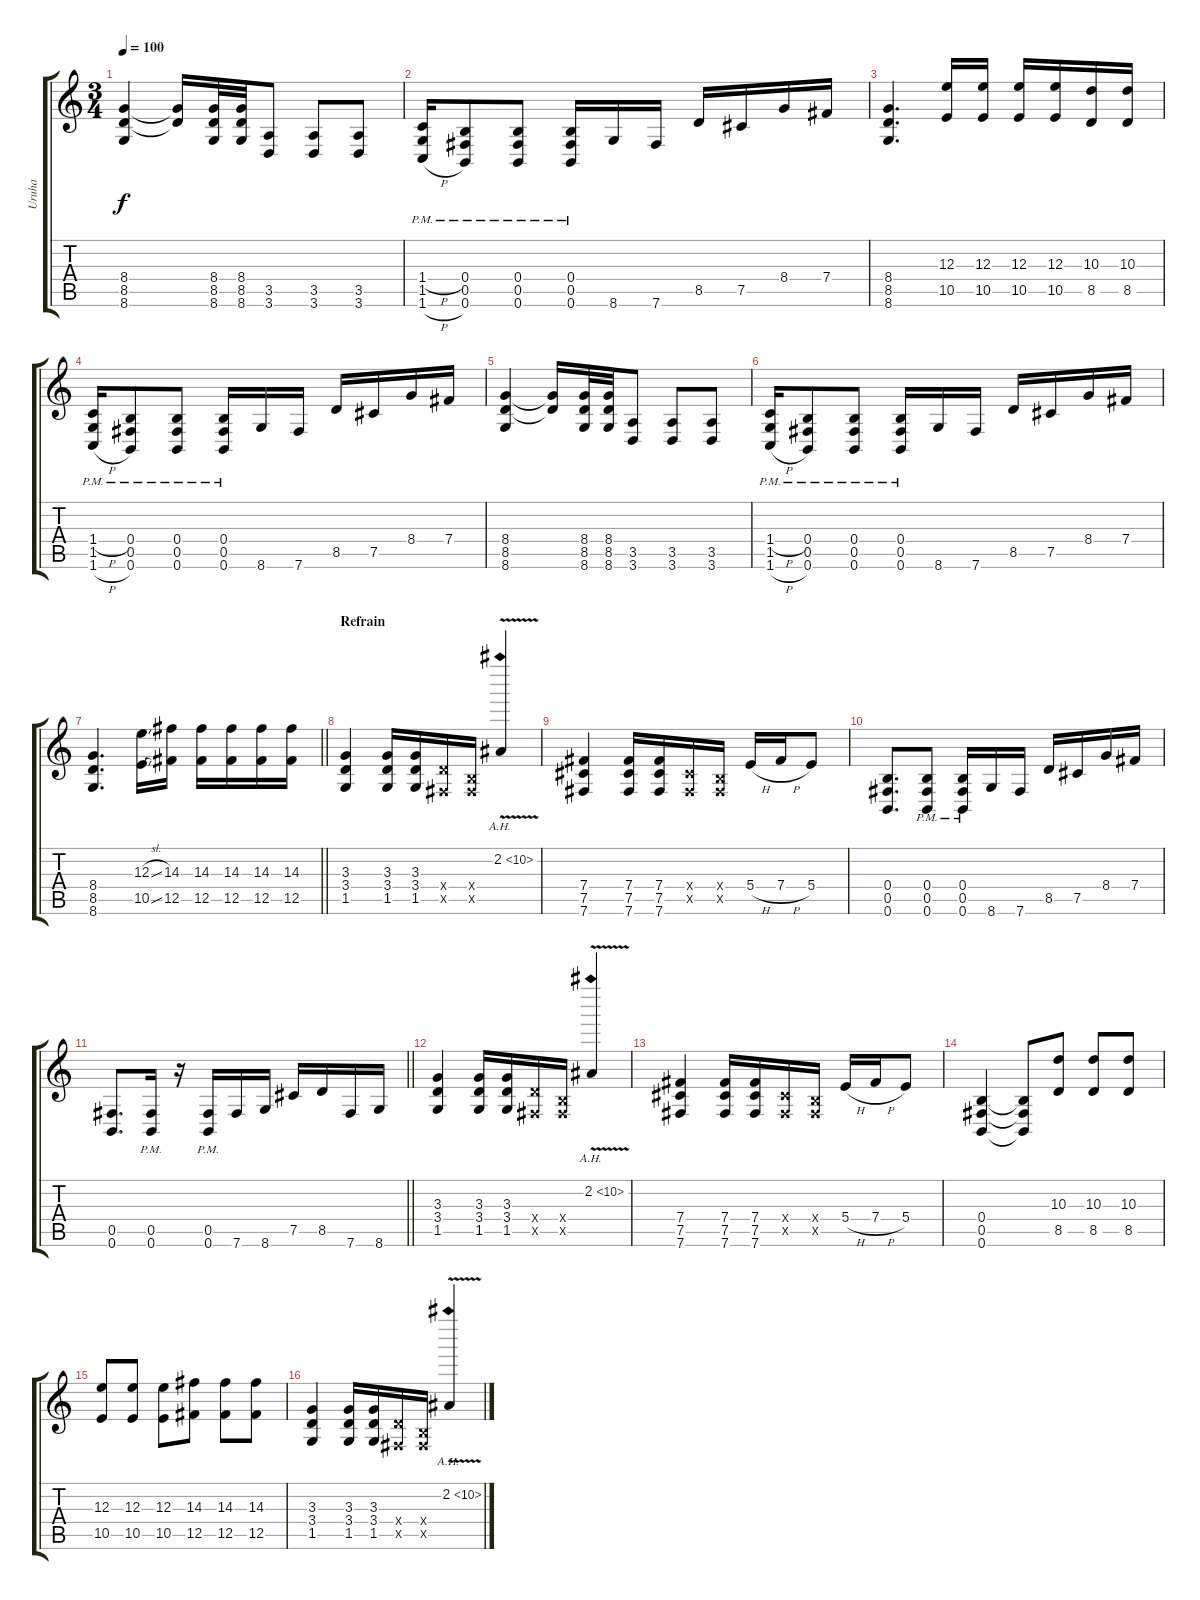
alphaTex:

\track ("Uruha" "Uruha") {instrument distortionguitar}
\staff {score tabs}
\tuning (Db4 Ab3 E3 B2 Gb2 B1) {hide}
\ts (3 4)
\tempo 100
\clef g2
\ks c
(8.4 8.5 8.6).4{dy f} (8.4{t} 8.5{t}).16 (8.4 8.5 8.6).32 (8.4 8.5 8.6).32 (3.5 3.6).8 (3.5 3.6).8 (3.5 3.6).8 |
(1.4{h pm} 1.5{pm} 1.6{h pm}).16{instrument distortionguitar} (0.4{pm} 0.5{pm} 0.6{pm}).8 (0.4{pm} 0.5{pm} 0.6{pm}).8 (0.4{pm} 0.5{pm} 0.6{pm}).16 8.6.16 7.6.16 8.5.16 7.5.16 8.4.16 7.4.16 |
(8.4 8.5 8.6).4{d} (12.3 10.5).16 (12.3 10.5).16 (12.3 10.5).16 (12.3 10.5).16 (10.3 8.5).16 (10.3 8.5).16 |
(1.4{h pm} 1.5{pm} 1.6{h pm}).16{instrument distortionguitar} (0.4{pm} 0.5{pm} 0.6{pm}).8 (0.4{pm} 0.5{pm} 0.6{pm}).8 (0.4{pm} 0.5{pm} 0.6{pm}).16 8.6.16 7.6.16 8.5.16 7.5.16 8.4.16 7.4.16 |
(8.4 8.5 8.6).4 (8.4{t} 8.5{t}).16 (8.4 8.5 8.6).32 (8.4 8.5 8.6).32 (3.5 3.6).8 (3.5 3.6).8 (3.5 3.6).8 |
(1.4{h pm} 1.5{pm} 1.6{h pm}).16{instrument distortionguitar} (0.4{pm} 0.5{pm} 0.6{pm}).8 (0.4{pm} 0.5{pm} 0.6{pm}).8 (0.4{pm} 0.5{pm} 0.6{pm}).16 8.6.16 7.6.16 8.5.16 7.5.16 8.4.16 7.4.16 |
\barLineRight lightlight
(8.4 8.5 8.6).4{d} (12.3{sl} 10.5{sl}).16 (14.3 12.5).16 (14.3 12.5).16 (14.3 12.5).16 (14.3 12.5).16 (14.3 12.5).16 |
\section ("" "Refrain")
(3.3 3.4 1.5).4 (3.3 3.4 1.5).16 (3.3 3.4 1.5).16 (3.4{x} 0.5{x}).16 (0.4{x} 0.5{x}).16 2.2{ah 8 v}.4 |
(7.4 7.5 7.6).4 (7.4 7.5 7.6).16 (7.4 7.5 7.6).16 (2.4{x} 0.5{x}).16 (0.4{x} 0.5{x}).16 5.4{h}.16 7.4{h}.16 5.4.8 |
(0.4 0.5 0.6).8{d} (0.4{pm} 0.5{pm} 0.6{pm}).8 (0.4{pm} 0.5{pm} 0.6{pm}).16 8.6.16 7.6.16 8.5.16 7.5.16 8.4.16 7.4.16 |
\barLineRight lightlight
(0.5 0.6).8{d} (0.5{pm} 0.6).16 r.16 (0.5{pm} 0.6).16 7.6.16 8.6.16 7.5.16 8.5.16 7.6.16 8.6.16 |
(3.3 3.4 1.5).4 (3.3 3.4 1.5).16 (3.3 3.4 1.5).16 (3.4{x} 0.5{x}).16 (0.4{x} 0.5{x}).16 2.2{ah 8 v}.4 |
(7.4 7.5 7.6).4 (7.4 7.5 7.6).16 (7.4 7.5 7.6).16 (2.4{x} 0.5{x}).16 (0.4{x} 0.5{x}).16 5.4{h}.16 7.4{h}.16 5.4.8 |
(0.4 0.5 0.6).4 (0.4{t} 0.5{t} 0.6{t}).8 (10.3 8.5).8 (10.3 8.5).8 (10.3 8.5).8 |
(12.3 10.5).8 (12.3 10.5).8 (12.3 10.5).8 (14.3 12.5).8 (14.3 12.5).8 (14.3 12.5).8 |
(3.3 3.4 1.5).4 (3.3 3.4 1.5).16 (3.3 3.4 1.5).16 (3.4{x} 0.5{x}).16 (0.4{x} 0.5{x}).16 2.2{ah 8 v}.4
